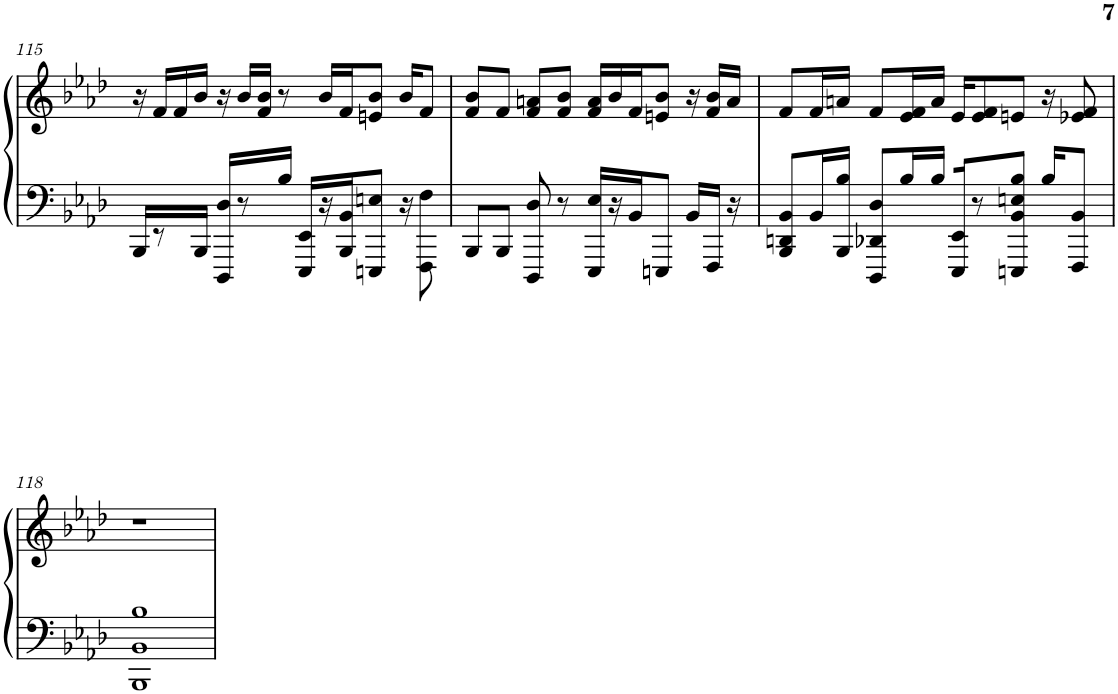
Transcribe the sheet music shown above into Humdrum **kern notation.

**kern	**kern
*part1	*part1
*staff2	*staff1
*I"Piano	*
*I'Pno	*
!!LO:PB:g=z
*clefF4	*clefG2
*k[b-e-a-d-]	*k[b-e-a-d-]
*A-:	*A-:
*M4/4	*M4/4
=115	=115
16BBB-/KL	16r
8r	16f/LL
.	16f/
16BBB-/Jk	16b-/JJ
16DDD-/ 16D-/KL	16r
8r	16b-/LL
.	16f/ 16b-/JJ
16B-/Jk	8r
16EEE-/ 16EE-/LL	.
16r	16b-/LL
16BBB-/ 16BB-/J	16f/J
8EEEn/ 8En/J	8en/ 8b-/J
16r	16b-/KL
8FFF\ 8F\	8f/J
=116	=116
8BBB-/L	8f/ 8b-/L
8BBB-/J	8f/J
8DDD-/ 8D-/	8f/ 8an/L
8r	8f/ 8b-/J
16EEE-/ 16E-/LL	16f/ 16a/LL
16r	16b-/
16BB-/J	16f/J
8EEEn/J	8en/ 8b-/J
16BB-/LL	16r
16FFF/JJ	16f/ 16b-/LL
16r	16a/JJ
=117	=117
8BBB-/ 8DDn/ 8BB-/L	8f/L
16BB-/L	16f/L
16BBB-/ 16B-/JJ	16an/JJ
8DDD-/ 8DD-X/ 8D-/L	8f/L
16B-/L	16e-/ 16f/L
16B-/JJ	16a/JJ
16EEE-/ 16EE-/KL	16e-/KL
8r	8e-/ 8f/
8EEEn/ 8BB-/ 8En/ 8B-/J	8en/J
16B-/KL	16r
8FFF/ 8BB-/J	8e-X/ 8f/
!!LO:LB:g=z
=118	=118
1BBB- 1BB- 1B-	1r
=	=
*-	*-
